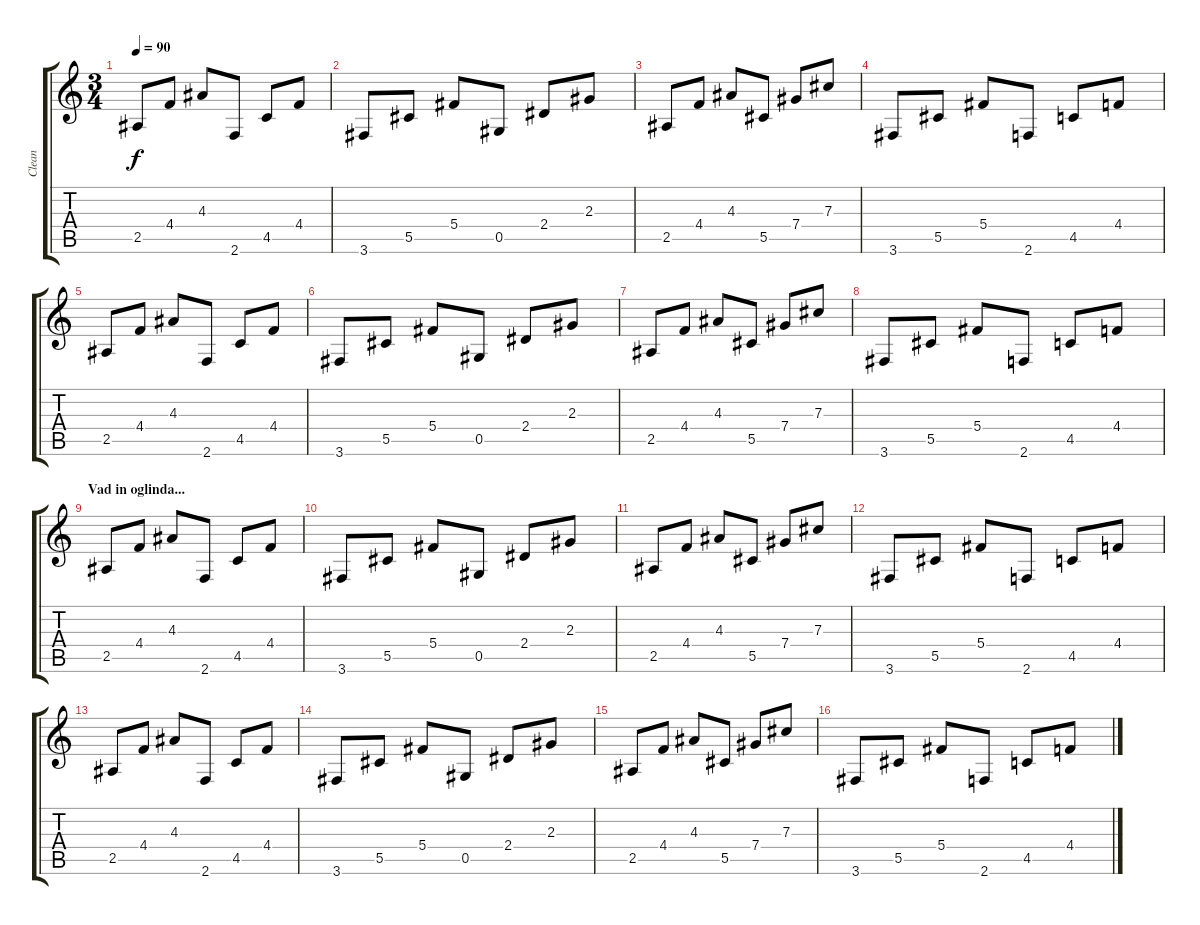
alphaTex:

\track ("Clean" "Clean") {instrument acousticguitarsteel}
\staff {score tabs}
\tuning (Eb4 Bb3 Gb3 Db3 Ab2 Eb2) {hide}
\ts (3 4)
\tempo 90
\clef g2
\ks c
2.5.8{dy f instrument acousticguitarsteel} 4.4.8 4.3.8 2.6.8 4.5.8 4.4.8 |
3.6.8 5.5.8 5.4.8 0.5.8 2.4.8 2.3.8 |
2.5.8 4.4.8 4.3.8 5.5.8 7.4.8 7.3.8 |
3.6.8 5.5.8 5.4.8 2.6.8 4.5.8 4.4.8 |
2.5.8 4.4.8 4.3.8 2.6.8 4.5.8 4.4.8 |
3.6.8 5.5.8 5.4.8 0.5.8 2.4.8 2.3.8 |
2.5.8 4.4.8 4.3.8 5.5.8 7.4.8 7.3.8 |
3.6.8 5.5.8 5.4.8 2.6.8 4.5.8 4.4.8 |
\section ("" "Vad in oglinda...")
2.5.8 4.4.8 4.3.8 2.6.8 4.5.8 4.4.8 |
3.6.8 5.5.8 5.4.8 0.5.8 2.4.8 2.3.8 |
2.5.8 4.4.8 4.3.8 5.5.8 7.4.8 7.3.8 |
3.6.8 5.5.8 5.4.8 2.6.8 4.5.8 4.4.8 |
2.5.8 4.4.8 4.3.8 2.6.8 4.5.8 4.4.8 |
3.6.8 5.5.8 5.4.8 0.5.8 2.4.8 2.3.8 |
2.5.8 4.4.8 4.3.8 5.5.8 7.4.8 7.3.8 |
3.6.8 5.5.8 5.4.8 2.6.8 4.5.8 4.4.8
